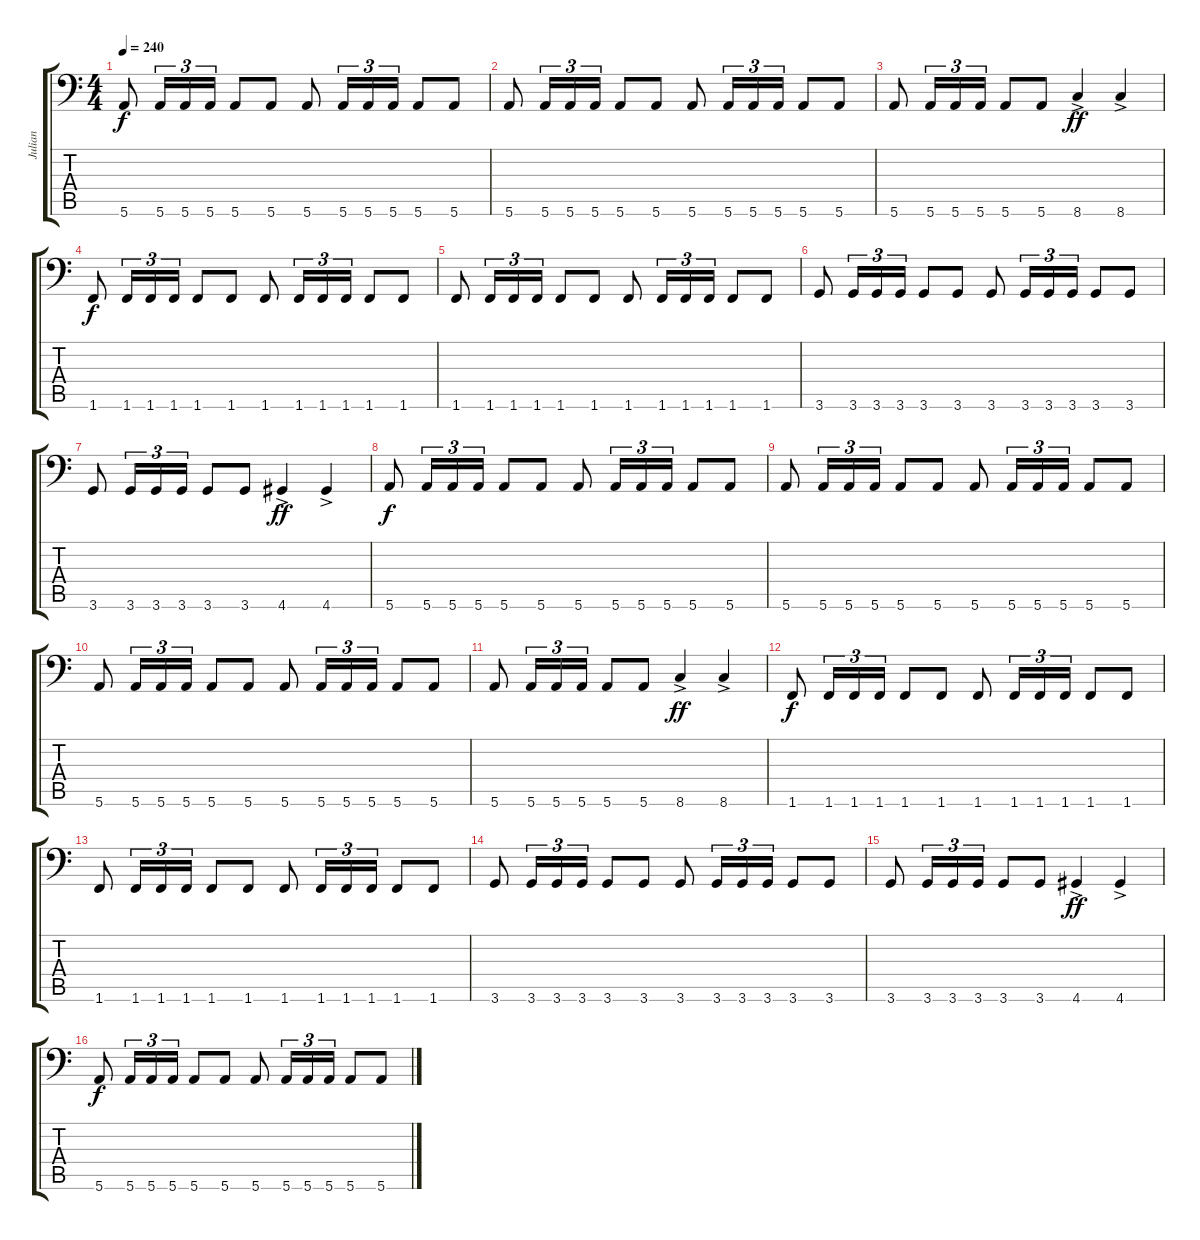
\track ("Julian" "Julian") {instrument electricbasspick}
\staff {score tabs}
\tuning (E3 B2 G2 D2 A1 E1) {hide}
\ts (4 4)
\tempo 240
\clef f4
\ks c
5.6.8{dy f} 5.6.16{tu (3 2)} 5.6.16{tu (3 2)} 5.6.16{tu (3 2)} 5.6.8 5.6.8 5.6.8 5.6.16{tu (3 2)} 5.6.16{tu (3 2)} 5.6.16{tu (3 2)} 5.6.8 5.6.8 |
5.6.8 5.6.16{tu (3 2)} 5.6.16{tu (3 2)} 5.6.16{tu (3 2)} 5.6.8 5.6.8 5.6.8 5.6.16{tu (3 2)} 5.6.16{tu (3 2)} 5.6.16{tu (3 2)} 5.6.8 5.6.8 |
5.6.8 5.6.16{tu (3 2)} 5.6.16{tu (3 2)} 5.6.16{tu (3 2)} 5.6.8 5.6.8 8.6{ac}.4{dy ff} 8.6{ac}.4 |
1.6.8{dy f} 1.6.16{tu (3 2)} 1.6.16{tu (3 2)} 1.6.16{tu (3 2)} 1.6.8 1.6.8 1.6.8 1.6.16{tu (3 2)} 1.6.16{tu (3 2)} 1.6.16{tu (3 2)} 1.6.8 1.6.8 |
1.6.8 1.6.16{tu (3 2)} 1.6.16{tu (3 2)} 1.6.16{tu (3 2)} 1.6.8 1.6.8 1.6.8 1.6.16{tu (3 2)} 1.6.16{tu (3 2)} 1.6.16{tu (3 2)} 1.6.8 1.6.8 |
3.6.8 3.6.16{tu (3 2)} 3.6.16{tu (3 2)} 3.6.16{tu (3 2)} 3.6.8 3.6.8 3.6.8 3.6.16{tu (3 2)} 3.6.16{tu (3 2)} 3.6.16{tu (3 2)} 3.6.8 3.6.8 |
3.6.8 3.6.16{tu (3 2)} 3.6.16{tu (3 2)} 3.6.16{tu (3 2)} 3.6.8 3.6.8 4.6{ac}.4{dy ff} 4.6{ac}.4 |
5.6.8{dy f} 5.6.16{tu (3 2)} 5.6.16{tu (3 2)} 5.6.16{tu (3 2)} 5.6.8 5.6.8 5.6.8 5.6.16{tu (3 2)} 5.6.16{tu (3 2)} 5.6.16{tu (3 2)} 5.6.8 5.6.8 |
5.6.8 5.6.16{tu (3 2)} 5.6.16{tu (3 2)} 5.6.16{tu (3 2)} 5.6.8 5.6.8 5.6.8 5.6.16{tu (3 2)} 5.6.16{tu (3 2)} 5.6.16{tu (3 2)} 5.6.8 5.6.8 |
5.6.8 5.6.16{tu (3 2)} 5.6.16{tu (3 2)} 5.6.16{tu (3 2)} 5.6.8 5.6.8 5.6.8 5.6.16{tu (3 2)} 5.6.16{tu (3 2)} 5.6.16{tu (3 2)} 5.6.8 5.6.8 |
5.6.8 5.6.16{tu (3 2)} 5.6.16{tu (3 2)} 5.6.16{tu (3 2)} 5.6.8 5.6.8 8.6{ac}.4{dy ff} 8.6{ac}.4 |
1.6.8{dy f} 1.6.16{tu (3 2)} 1.6.16{tu (3 2)} 1.6.16{tu (3 2)} 1.6.8 1.6.8 1.6.8 1.6.16{tu (3 2)} 1.6.16{tu (3 2)} 1.6.16{tu (3 2)} 1.6.8 1.6.8 |
1.6.8 1.6.16{tu (3 2)} 1.6.16{tu (3 2)} 1.6.16{tu (3 2)} 1.6.8 1.6.8 1.6.8 1.6.16{tu (3 2)} 1.6.16{tu (3 2)} 1.6.16{tu (3 2)} 1.6.8 1.6.8 |
3.6.8 3.6.16{tu (3 2)} 3.6.16{tu (3 2)} 3.6.16{tu (3 2)} 3.6.8 3.6.8 3.6.8 3.6.16{tu (3 2)} 3.6.16{tu (3 2)} 3.6.16{tu (3 2)} 3.6.8 3.6.8 |
3.6.8 3.6.16{tu (3 2)} 3.6.16{tu (3 2)} 3.6.16{tu (3 2)} 3.6.8 3.6.8 4.6{ac}.4{dy ff} 4.6{ac}.4 |
5.6.8{dy f} 5.6.16{tu (3 2)} 5.6.16{tu (3 2)} 5.6.16{tu (3 2)} 5.6.8 5.6.8 5.6.8 5.6.16{tu (3 2)} 5.6.16{tu (3 2)} 5.6.16{tu (3 2)} 5.6.8 5.6.8
